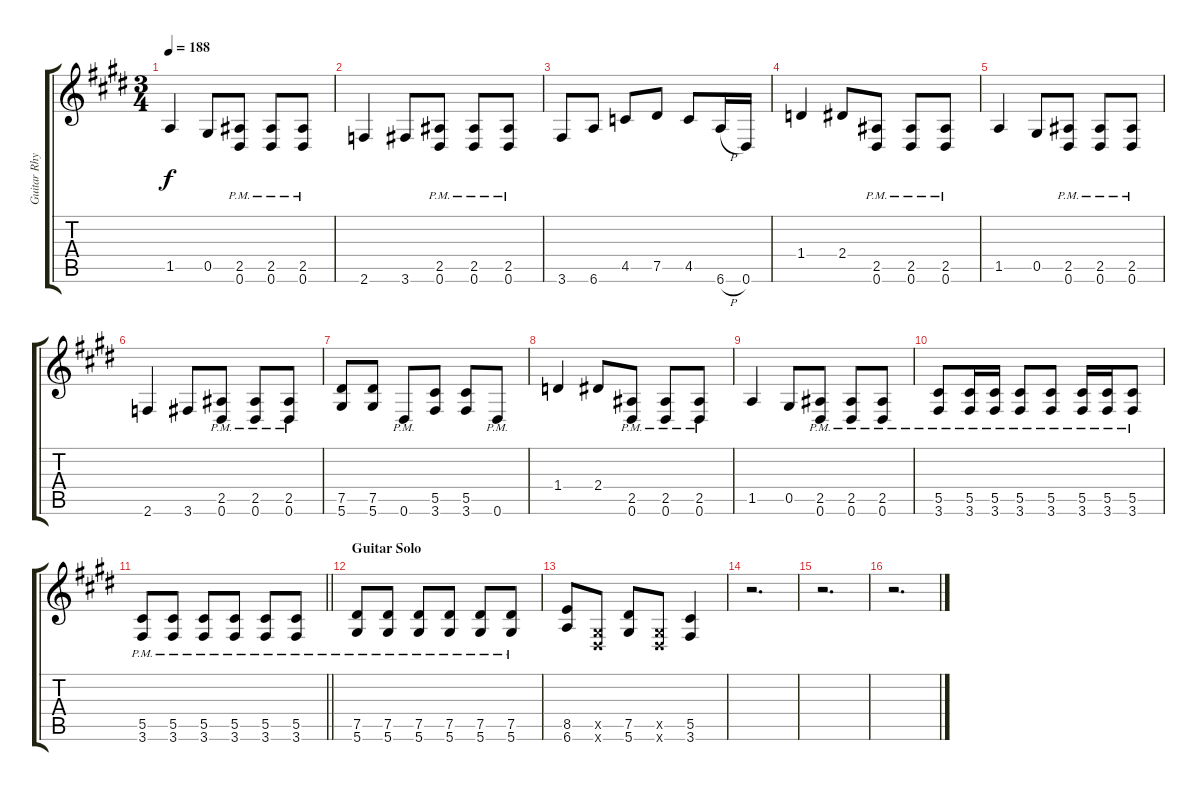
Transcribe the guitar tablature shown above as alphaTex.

\track ("Guitar Rhythm" "Guitar Rhy") {instrument overdrivenguitar}
\staff {score tabs}
\tuning (Eb4 Bb3 Gb3 Db3 Ab2 Eb2) {hide}
\ts (3 4)
\tempo 188
\clef g2
\ks e
1.5.4{dy f} 0.5.8 (2.5 0.6{pm}).8 (2.5 0.6{pm}).8 (2.5 0.6{pm}).8 |
2.6.4 3.6.8 (2.5 0.6{pm}).8 (2.5 0.6{pm}).8 (2.5 0.6{pm}).8 |
3.6.8 6.6.8 4.5.8 7.5.8 4.5.8 6.6{h}.16 0.6.16 |
1.4.4 2.4.8 (2.5 0.6{pm}).8 (2.5 0.6{pm}).8 (2.5 0.6{pm}).8 |
1.5.4 0.5.8 (2.5 0.6{pm}).8 (2.5 0.6{pm}).8 (2.5 0.6{pm}).8 |
2.6.4 3.6.8 (2.5 0.6{pm}).8 (2.5 0.6{pm}).8 (2.5 0.6{pm}).8 |
(7.5 5.6).8 (7.5 5.6).8 0.6{pm}.8 (5.5 3.6).8 (5.5 3.6).8 0.6{pm}.8 |
1.4.4 2.4.8 (2.5 0.6{pm}).8 (2.5 0.6{pm}).8 (2.5 0.6{pm}).8 |
1.5.4 0.5.8 (2.5 0.6{pm}).8 (2.5 0.6{pm}).8 (2.5 0.6{pm}).8 |
(5.5{pm} 3.6{pm}).8 (5.5{pm} 3.6{pm}).16 (5.5{pm} 3.6{pm}).16 (5.5{pm} 3.6{pm}).8 (5.5{pm} 3.6{pm}).8 (5.5{pm} 3.6{pm}).16 (5.5{pm} 3.6{pm}).16 (5.5{pm} 3.6{pm}).8 |
\barLineRight lightlight
(5.5{pm} 3.6{pm}).8 (5.5{pm} 3.6{pm}).8 (5.5{pm} 3.6{pm}).8 (5.5{pm} 3.6{pm}).8 (5.5{pm} 3.6{pm}).8 (5.5{pm} 3.6{pm}).8 |
\section ("" "Guitar Solo")
(7.5{pm} 5.6{pm}).8 (7.5{pm} 5.6{pm}).8 (7.5{pm} 5.6{pm}).8 (7.5{pm} 5.6{pm}).8 (7.5{pm} 5.6{pm}).8 (7.5{pm} 5.6{pm}).8 |
(8.5 6.6).8 (0.5{x} 0.6{x}).8 (7.5 5.6).8 (0.5{x} 0.6{x}).8 (5.5 3.6).4 |
r.2{d} |
r.2{d} |
r.2{d}
